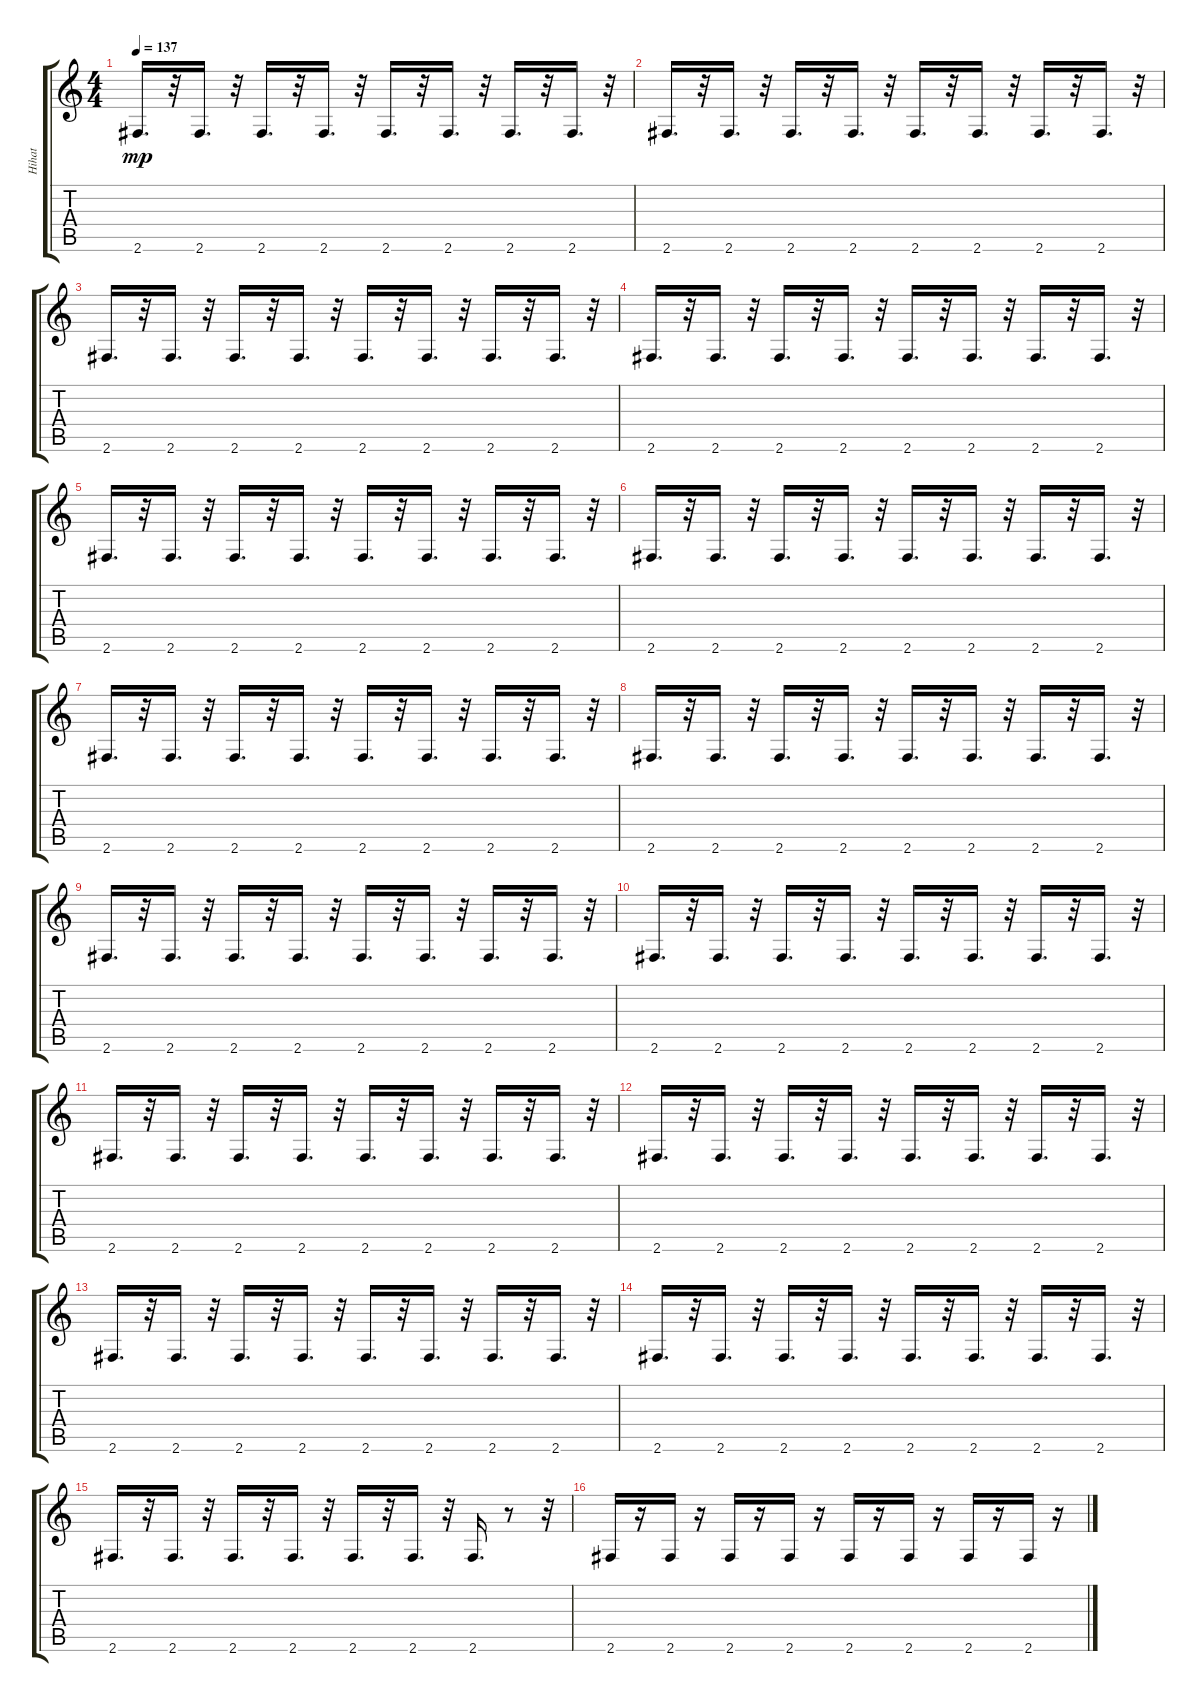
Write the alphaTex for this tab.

\track ("Hihat" "Hihat") {mute instrument acousticguitarsteel}
\staff {score tabs}
\tuning (E4 B3 G3 D3 A2 E2) {hide}
\ts (4 4)
\tempo 137
\clef g2
\ks c
2.6.16{d dy mp} r.32 2.6.16{d} r.32 2.6.16{d} r.32 2.6.16{d} r.32 2.6.16{d} r.32 2.6.16{d} r.32 2.6.16{d} r.32 2.6.16{d} r.32 |
2.6.16{d} r.32 2.6.16{d} r.32 2.6.16{d} r.32 2.6.16{d} r.32 2.6.16{d} r.32 2.6.16{d} r.32 2.6.16{d} r.32 2.6.16{d} r.32 |
2.6.16{d} r.32 2.6.16{d} r.32 2.6.16{d} r.32 2.6.16{d} r.32 2.6.16{d} r.32 2.6.16{d} r.32 2.6.16{d} r.32 2.6.16{d} r.32 |
2.6.16{d} r.32 2.6.16{d} r.32 2.6.16{d} r.32 2.6.16{d} r.32 2.6.16{d} r.32 2.6.16{d} r.32 2.6.16{d} r.32 2.6.16{d} r.32 |
2.6.16{d} r.32 2.6.16{d} r.32 2.6.16{d} r.32 2.6.16{d} r.32 2.6.16{d} r.32 2.6.16{d} r.32 2.6.16{d} r.32 2.6.16{d} r.32 |
2.6.16{d} r.32 2.6.16{d} r.32 2.6.16{d} r.32 2.6.16{d} r.32 2.6.16{d} r.32 2.6.16{d} r.32 2.6.16{d} r.32 2.6.16{d} r.32 |
2.6.16{d} r.32 2.6.16{d} r.32 2.6.16{d} r.32 2.6.16{d} r.32 2.6.16{d} r.32 2.6.16{d} r.32 2.6.16{d} r.32 2.6.16{d} r.32 |
2.6.16{d} r.32 2.6.16{d} r.32 2.6.16{d} r.32 2.6.16{d} r.32 2.6.16{d} r.32 2.6.16{d} r.32 2.6.16{d} r.32 2.6.16{d} r.32 |
2.6.16{d} r.32 2.6.16{d} r.32 2.6.16{d} r.32 2.6.16{d} r.32 2.6.16{d} r.32 2.6.16{d} r.32 2.6.16{d} r.32 2.6.16{d} r.32 |
2.6.16{d} r.32 2.6.16{d} r.32 2.6.16{d} r.32 2.6.16{d} r.32 2.6.16{d} r.32 2.6.16{d} r.32 2.6.16{d} r.32 2.6.16{d} r.32 |
2.6.16{d} r.32 2.6.16{d} r.32 2.6.16{d} r.32 2.6.16{d} r.32 2.6.16{d} r.32 2.6.16{d} r.32 2.6.16{d} r.32 2.6.16{d} r.32 |
2.6.16{d} r.32 2.6.16{d} r.32 2.6.16{d} r.32 2.6.16{d} r.32 2.6.16{d} r.32 2.6.16{d} r.32 2.6.16{d} r.32 2.6.16{d} r.32 |
2.6.16{d} r.32 2.6.16{d} r.32 2.6.16{d} r.32 2.6.16{d} r.32 2.6.16{d} r.32 2.6.16{d} r.32 2.6.16{d} r.32 2.6.16{d} r.32 |
2.6.16{d} r.32 2.6.16{d} r.32 2.6.16{d} r.32 2.6.16{d} r.32 2.6.16{d} r.32 2.6.16{d} r.32 2.6.16{d} r.32 2.6.16{d} r.32 |
2.6.16{d} r.32 2.6.16{d} r.32 2.6.16{d} r.32 2.6.16{d} r.32 2.6.16{d} r.32 2.6.16{d} r.32 2.6.16{d} r.8 r.32 |
2.6.16 r.16 2.6.16 r.16 2.6.16 r.16 2.6.16 r.16 2.6.16 r.16 2.6.16 r.16 2.6.16 r.16 2.6.16 r.16
